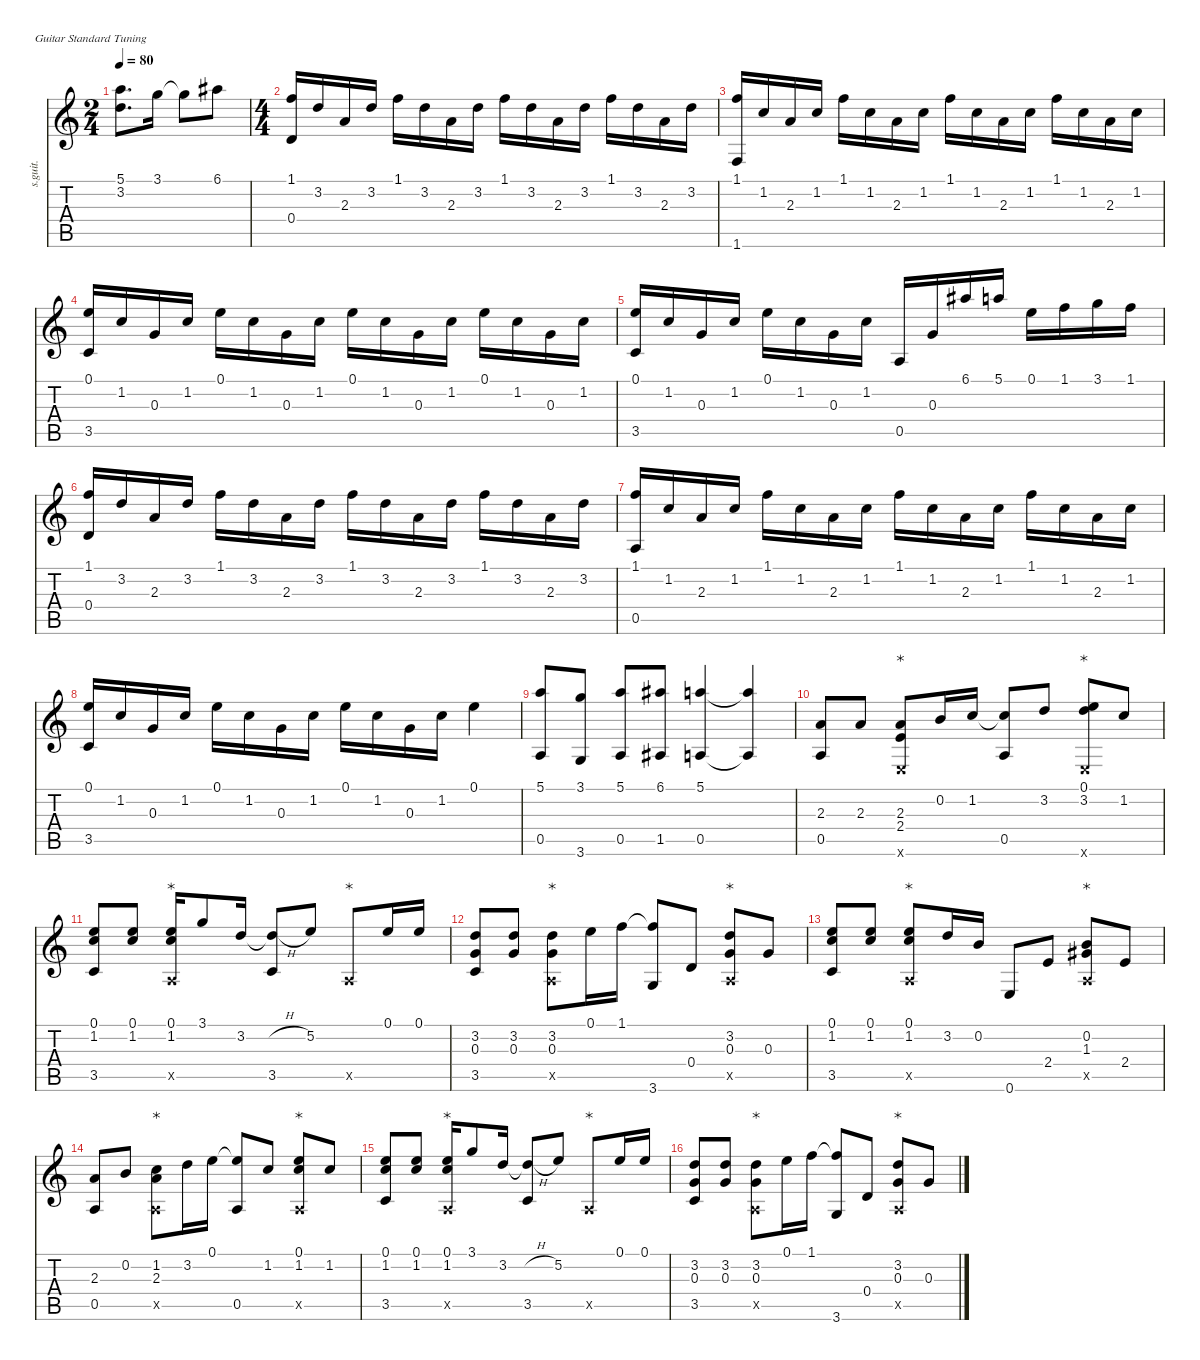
\defaultSystemsLayout 4
\hideDynamics
\bracketExtendMode nobrackets
\otherSystemsTrackNameOrientation horizontal
\track ("Steel Guitar" "s.guit.") {instrument acousticguitarsteel}
\staff {score tabs}
\tuning (E4 B3 G3 D3 A2 E2)
\ts (2 4)
\beaming (8 2 2)
\tempo 80
\clef g2
\ks c
(5.1 3.2).8{d dy mf beam Down} 3.1.16{beam Down} 3.1{t}.8{beam Down} 6.1{acc #}.8{beam Down} |
\ts (4 4)
\beaming (8 2 2 2 2)
(1.1 0.4).16{beam Up} 3.2.16{beam Up} 2.3.16{beam Up} 3.2.16{beam Up} 1.1.16{beam Down} 3.2.16{beam Down} 2.3.16{beam Down} 3.2.16{beam Down} 1.1.16{beam Down} 3.2.16{beam Down} 2.3.16{beam Down} 3.2.16{beam Down} 1.1.16{beam Down} 3.2.16{beam Down} 2.3.16{beam Down} 3.2.16{beam Down} |
(1.1 1.6).16{beam Up} 1.2.16{beam Up} 2.3.16{beam Up} 1.2.16{beam Up} 1.1.16{beam Down} 1.2.16{beam Down} 2.3.16{beam Down} 1.2.16{beam Down} 1.1.16{beam Down} 1.2.16{beam Down} 2.3.16{beam Down} 1.2.16{beam Down} 1.1.16{beam Down} 1.2.16{beam Down} 2.3.16{beam Down} 1.2.16{beam Down} |
(3.5 0.1).16{beam Up} 1.2.16{beam Up} 0.3.16{beam Up} 1.2.16{beam Up} 0.1.16{beam Down} 1.2.16{beam Down} 0.3.16{beam Down} 1.2.16{beam Down} 0.1.16{beam Down} 1.2.16{beam Down} 0.3.16{beam Down} 1.2.16{beam Down} 0.1.16{beam Down} 1.2.16{beam Down} 0.3.16{beam Down} 1.2.16{beam Down} |
(3.5 0.1).16{beam Up} 1.2.16{beam Up} 0.3.16{beam Up} 1.2.16{beam Up} 0.1.16{beam Down} 1.2.16{beam Down} 0.3.16{beam Down} 1.2.16{beam Down} 0.5.16{beam Up} 0.3.16{beam Up} 6.1{acc #}.16{beam Up} 5.1.16{beam Up} 0.1.16{beam Down} 1.1.16{beam Down} 3.1.16{beam Down} 1.1.16{beam Down} |
(1.1 0.4).16{beam Up} 3.2.16{beam Up} 2.3.16{beam Up} 3.2.16{beam Up} 1.1.16{beam Down} 3.2.16{beam Down} 2.3.16{beam Down} 3.2.16{beam Down} 1.1.16{beam Down} 3.2.16{beam Down} 2.3.16{beam Down} 3.2.16{beam Down} 1.1.16{beam Down} 3.2.16{beam Down} 2.3.16{beam Down} 3.2.16{beam Down} |
(1.1 0.5).16{beam Up} 1.2.16{beam Up} 2.3.16{beam Up} 1.2.16{beam Up} 1.1.16{beam Down} 1.2.16{beam Down} 2.3.16{beam Down} 1.2.16{beam Down} 1.1.16{beam Down} 1.2.16{beam Down} 2.3.16{beam Down} 1.2.16{beam Down} 1.1.16{beam Down} 1.2.16{beam Down} 2.3.16{beam Down} 1.2.16{beam Down} |
(3.5 0.1).16{beam Up} 1.2.16{beam Up} 0.3.16{beam Up} 1.2.16{beam Up} 0.1.16{beam Down} 1.2.16{beam Down} 0.3.16{beam Down} 1.2.16{beam Down} 0.1.16{beam Down} 1.2.16{beam Down} 0.3.16{beam Down} 1.2.16{beam Down} 0.1.4{beam Down} |
(5.1 0.5).8{beam Up} (3.1 3.6).8{beam Up} (5.1 0.5).8{beam Up} (6.1{acc #} 1.5{acc #}).8{beam Up} (5.1 0.5).4{beam Up} (5.1{t} 0.5{t}).4{beam Up} |
(0.5 2.3).8{beam Up} 2.3.8{beam Up} (2.3 2.4 0.6{x}).8{glpf beam Up} 0.2.16{beam Up} 1.2.16{beam Up} (1.2{t} 0.5).8{beam Up} 3.2.8{beam Up} (0.1 3.2 0.6{x}).8{glpf beam Up} 1.2.8{beam Up} |
(3.5 0.1 1.2).8{beam Up} (0.1 1.2).8{beam Up} (0.1 1.2 0.5{x}).16{glpf beam Up} 3.1.8{beam Up} 3.2.16{beam Up} (3.2{h t} 3.5).8{beam Up} 5.2.8{beam Up} 0.5{x}.8{glpf beam Up} 0.1.16{beam Up} 0.1.16{beam Up} |
(3.2 3.5 0.3).8{beam Up} (3.2 0.3).8{beam Up} (3.2 0.5{x} 0.3).8{glpf beam Down} 0.1.16{beam Down} 1.1.16{beam Down} (1.1{t} 3.6).8{beam Up} 0.4.8{beam Up} (3.2 0.3 0.5{x}).8{glpf beam Up} 0.3.8{beam Up} |
(3.5 0.1 1.2).8{beam Up} (0.1 1.2).8{beam Up} (0.1 1.2 0.5{x}).8{glpf beam Up} 3.2.16{beam Up} 0.2.16{beam Up} 0.6.8{beam Up} 2.4.8{beam Up} (1.3{acc #} 0.2 0.5{x}).8{glpf beam Up} 2.4.8{beam Up} |
(2.3 0.5).8{beam Up} 0.2.8{beam Up} (1.2 2.3 0.5{x}).8{glpf beam Down} 3.2.16{beam Down} 0.1.16{beam Down} (0.1{t} 0.5).8{beam Up} 1.2.8{beam Up} (0.1 1.2 0.5{x}).8{glpf beam Up} 1.2.8{beam Up} |
(3.5 0.1 1.2).8{beam Up} (0.1 1.2).8{beam Up} (0.1 1.2 0.5{x}).16{glpf beam Up} 3.1.8{beam Up} 3.2.16{beam Up} (3.2{h t} 3.5).8{beam Up} 5.2.8{beam Up} 0.5{x}.8{glpf beam Up} 0.1.16{beam Up} 0.1.16{beam Up} |
(3.2 3.5 0.3).8{beam Up} (3.2 0.3).8{beam Up} (3.2 0.5{x} 0.3).8{glpf beam Down} 0.1.16{beam Down} 1.1.16{beam Down} (1.1{t} 3.6).8{beam Up} 0.4.8{beam Up} (3.2 0.3 0.5{x}).8{glpf beam Up} 0.3.8{beam Up}
